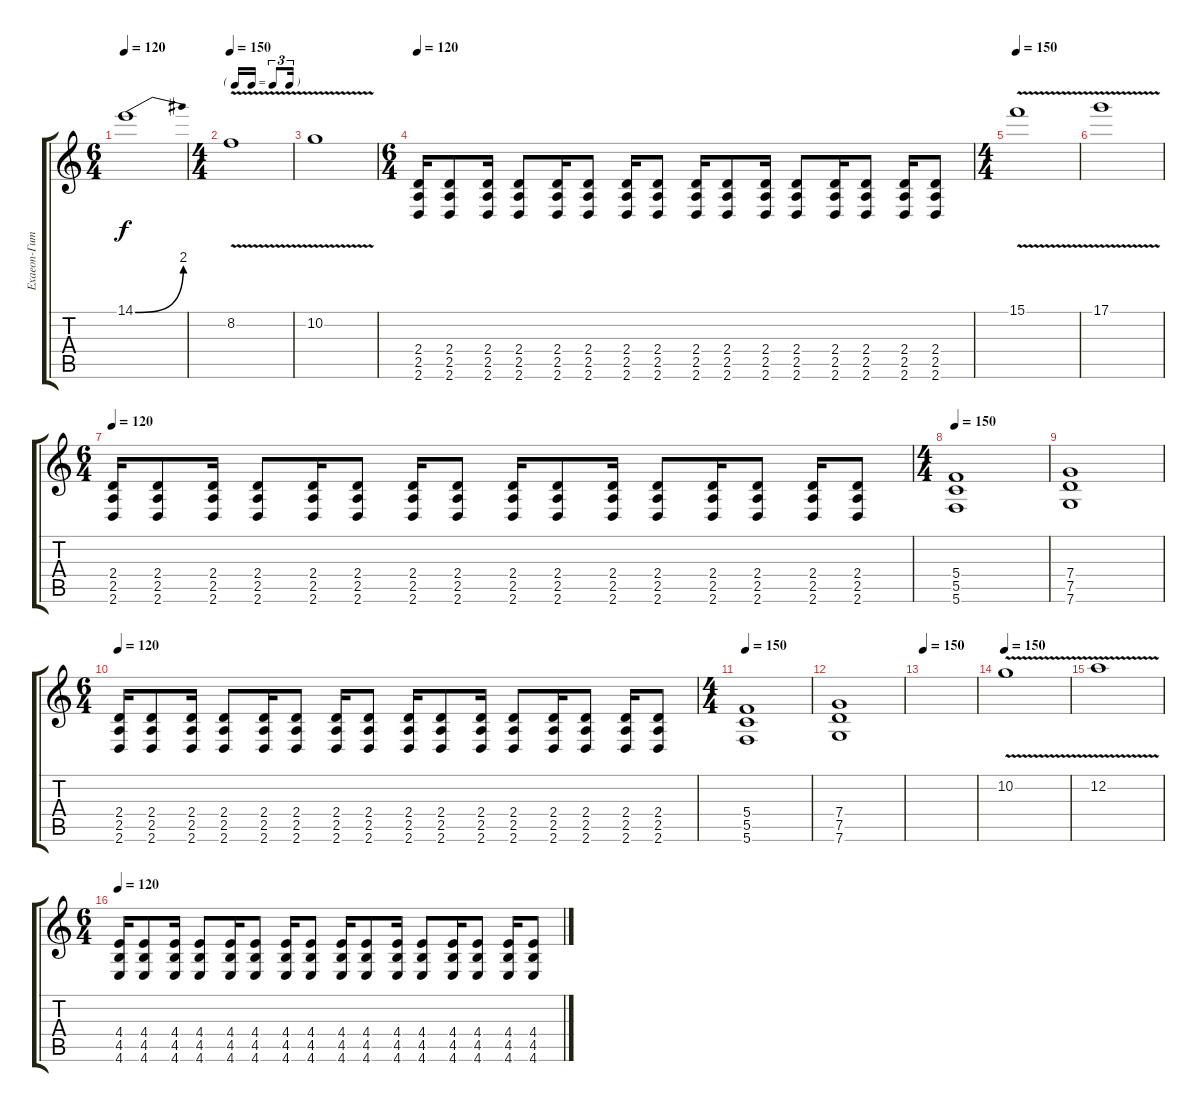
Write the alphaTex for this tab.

\track ("Exaeon-Гитара" "Exaeon-Гит") {instrument distortionguitar}
\staff {score tabs}
\tuning (D4 A3 F3 C3 G2 C2) {hide}
\ts (6 4)
\tempo 120
\clef g2
\ks c
14.1{be (bend 0 0 60 8)}.1{dy f} |
\ts (4 4)
\tf triplet16th
\tempo 150
8.2{v}.1 |
10.2{v}.1 |
\ts (6 4)
\tempo 120
(2.4 2.5 2.6).16 (2.4 2.5 2.6).8 (2.4 2.5 2.6).16 (2.4 2.5 2.6).8 (2.4 2.5 2.6).16 (2.4 2.5 2.6).8 (2.4 2.5 2.6).16 (2.4 2.5 2.6).8 (2.4 2.5 2.6).16 (2.4 2.5 2.6).8 (2.4 2.5 2.6).16 (2.4 2.5 2.6).8 (2.4 2.5 2.6).16 (2.4 2.5 2.6).8 (2.4 2.5 2.6).16 (2.4 2.5 2.6).8 |
\ts (4 4)
\tempo 150
15.1{v}.1 |
17.1{v}.1 |
\ts (6 4)
\tempo 120
(2.4 2.5 2.6).16 (2.4 2.5 2.6).8 (2.4 2.5 2.6).16 (2.4 2.5 2.6).8 (2.4 2.5 2.6).16 (2.4 2.5 2.6).8 (2.4 2.5 2.6).16 (2.4 2.5 2.6).8 (2.4 2.5 2.6).16 (2.4 2.5 2.6).8 (2.4 2.5 2.6).16 (2.4 2.5 2.6).8 (2.4 2.5 2.6).16 (2.4 2.5 2.6).8 (2.4 2.5 2.6).16 (2.4 2.5 2.6).8 |
\ts (4 4)
\tempo 150
(5.4 5.5 5.6).1 |
(7.4 7.5 7.6).1 |
\ts (6 4)
\tempo 120
(2.4 2.5 2.6).16 (2.4 2.5 2.6).8 (2.4 2.5 2.6).16 (2.4 2.5 2.6).8 (2.4 2.5 2.6).16 (2.4 2.5 2.6).8 (2.4 2.5 2.6).16 (2.4 2.5 2.6).8 (2.4 2.5 2.6).16 (2.4 2.5 2.6).8 (2.4 2.5 2.6).16 (2.4 2.5 2.6).8 (2.4 2.5 2.6).16 (2.4 2.5 2.6).8 (2.4 2.5 2.6).16 (2.4 2.5 2.6).8 |
\ts (4 4)
\tempo 150
(5.4 5.5 5.6).1 |
(7.4 7.5 7.6).1 |
\tempo 150
|
\tempo 150
10.2{v}.1 |
12.2{v}.1 |
\ts (6 4)
\tempo 120
(4.4 4.5 4.6).16 (4.4 4.5 4.6).8 (4.4 4.5 4.6).16 (4.4 4.5 4.6).8 (4.4 4.5 4.6).16 (4.4 4.5 4.6).8 (4.4 4.5 4.6).16 (4.4 4.5 4.6).8 (4.4 4.5 4.6).16 (4.4 4.5 4.6).8 (4.4 4.5 4.6).16 (4.4 4.5 4.6).8 (4.4 4.5 4.6).16 (4.4 4.5 4.6).8 (4.4 4.5 4.6).16 (4.4 4.5 4.6).8
